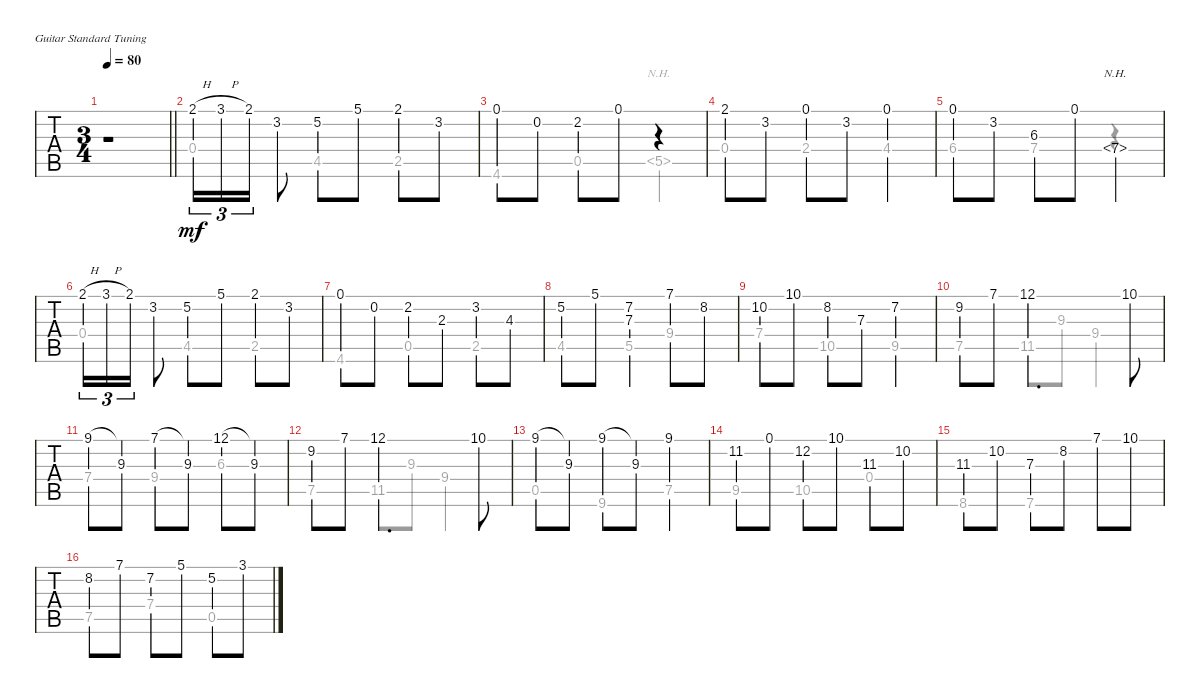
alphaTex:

\bracketExtendMode groupsimilarinstruments
\singleTrackTrackNamePolicy hidden
\multiTrackTrackNamePolicy hidden
\firstSystemTrackNameOrientation horizontal
\otherSystemsTrackNameOrientation horizontal
\track ("Untitled" "Untitled") {instrument acousticguitarnylon}
\staff {tabs}
\tuning (E4 B3 G3 D3 A2 E2)
\voice
\ts (3 4)
\tempo 80
\clef g2
\barLineRight lightlight
\ks a
r.1{dy mf} |
\ks d
2.1{h}.16{tu (3 2)} 3.1{h}.16{tu (3 2)} 2.1.16{tu (3 2)} 3.2.8 5.2.8 5.1.8 2.1.8 3.2.8 |
0.1.8 0.2.8 2.2.8 0.1.8 r.4 |
2.1.8 3.2.8 0.1.8 3.2.8 0.1.4 |
0.1.8 3.2.8 6.3.8 0.1.8 7.4{nh}.4 |
2.1{h}.16{tu (3 2)} 3.1{h}.16{tu (3 2)} 2.1.16{tu (3 2)} 3.2.8 5.2.8 5.1.8 2.1.8 3.2.8 |
0.1.8 0.2.8 2.2.8 2.3.8 3.2.8 4.3.8 |
5.2.8 5.1.8 (7.2 7.3).4 7.1.8 8.2.8 |
10.2.8 10.1.8 8.2.8 7.3.8 7.2.4 |
9.2.8 7.1.8 12.1.4{d} 10.1.8 |
9.1.8 (9.1{t} 9.3).8 7.1.8 (7.1{t} 9.3).8 12.1.8 (12.1{t} 9.3).8 |
9.2.8 7.1.8 12.1.4{d} 10.1.8 |
9.1.8 (9.1{t} 9.3).8 9.1.8 (9.1{t} 9.3).8 9.1.4 |
11.2.8 0.1.8 12.2.8 10.1.8 11.3.8 10.2.8 |
11.3.8 10.2.8 7.3.8 8.2.8 7.1.8 10.1.8 |
8.2.8 7.1.8 7.2.8 5.1.8 5.2.8 3.1.8
\voice
\clef g2
\ottava regular
\simile none
\barLineRight lightlight
\ks a
|
\ks d
0.4.4 4.5.4 2.5.4 |
4.6.4 0.5.4 5.5{nh}.4 |
0.4.4 2.4.4 4.4.4 |
6.4.4 7.4.4 r.4 |
0.4.4 4.5.4 2.5.4 |
4.6.4 0.5.4 2.5.4 |
4.5.4 5.5.4 9.4.4 |
7.4.4 10.5.4 9.5.4 |
7.5.4 11.5.8 9.3.8 9.4.4 |
7.4.4 9.4.4 6.3.4 |
7.5.4 11.5.8 9.3.8 9.4.4 |
0.5.4 9.6.4 7.5.4 |
9.5.4 10.5.4 0.4.4 |
8.6.4 7.6.2 |
7.5.4 7.4.4 0.5.4
